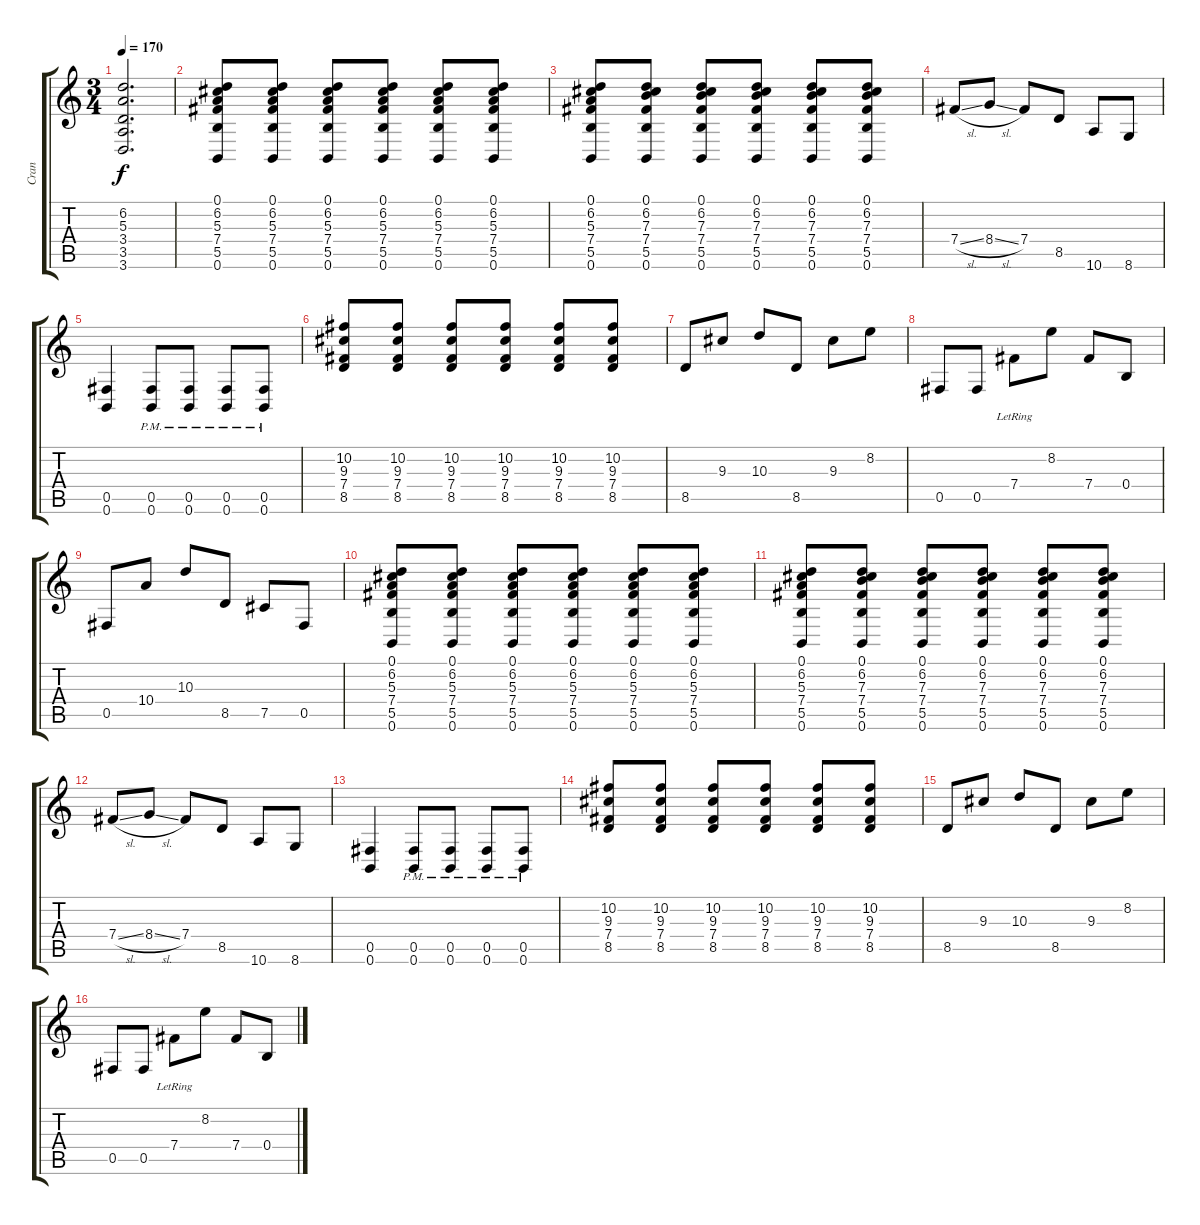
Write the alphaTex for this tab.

\track ("Cran" "Cran") {instrument distortionguitar}
\staff {score tabs}
\tuning (Db4 Ab3 E3 B2 Gb2 B1) {hide}
\ts (3 4)
\tempo 170
\clef g2
\ks c
(6.2 5.3 3.4 3.5 3.6).2{d dy f} |
(0.1 6.2 5.3 7.4 5.5 0.6).8 (0.1 6.2 5.3 7.4 5.5 0.6).8 (0.1 6.2 5.3 7.4 5.5 0.6).8 (0.1 6.2 5.3 7.4 5.5 0.6).8 (0.1 6.2 5.3 7.4 5.5 0.6).8 (0.1 6.2 5.3 7.4 5.5 0.6).8 |
(0.1 6.2 5.3 7.4 5.5 0.6).8 (0.1 6.2 7.3 7.4 5.5 0.6).8 (0.1 6.2 7.3 7.4 5.5 0.6).8 (0.1 6.2 7.3 7.4 5.5 0.6).8 (0.1 6.2 7.3 7.4 5.5 0.6).8 (0.1 6.2 7.3 7.4 5.5 0.6).8 |
7.4{sl}.8 8.4{sl}.8 7.4.8 8.5.8 10.6.8 8.6.8 |
(0.5 0.6).4 (0.5{pm} 0.6{pm}).8 (0.5{pm} 0.6{pm}).8 (0.5{pm} 0.6{pm}).8 (0.5{pm} 0.6{pm}).8 |
(10.2 9.3 7.4 8.5).8 (10.2 9.3 7.4 8.5).8 (10.2 9.3 7.4 8.5).8 (10.2 9.3 7.4 8.5).8 (10.2 9.3 7.4 8.5).8 (10.2 9.3 7.4 8.5).8 |
8.5.8 9.3.8 10.3.8 8.5.8 9.3.8 8.2.8 |
0.5.8 0.5.8 7.4{lr}.8 8.2.8 7.4.8 0.4.8 |
0.5.8 10.4.8 10.3.8 8.5.8 7.5.8 0.5.8 |
(0.1 6.2 5.3 7.4 5.5 0.6).8 (0.1 6.2 5.3 7.4 5.5 0.6).8 (0.1 6.2 5.3 7.4 5.5 0.6).8 (0.1 6.2 5.3 7.4 5.5 0.6).8 (0.1 6.2 5.3 7.4 5.5 0.6).8 (0.1 6.2 5.3 7.4 5.5 0.6).8 |
(0.1 6.2 5.3 7.4 5.5 0.6).8 (0.1 6.2 7.3 7.4 5.5 0.6).8 (0.1 6.2 7.3 7.4 5.5 0.6).8 (0.1 6.2 7.3 7.4 5.5 0.6).8 (0.1 6.2 7.3 7.4 5.5 0.6).8 (0.1 6.2 7.3 7.4 5.5 0.6).8 |
7.4{sl}.8 8.4{sl}.8 7.4.8 8.5.8 10.6.8 8.6.8 |
(0.5 0.6).4 (0.5{pm} 0.6{pm}).8 (0.5{pm} 0.6{pm}).8 (0.5{pm} 0.6{pm}).8 (0.5{pm} 0.6{pm}).8 |
(10.2 9.3 7.4 8.5).8 (10.2 9.3 7.4 8.5).8 (10.2 9.3 7.4 8.5).8 (10.2 9.3 7.4 8.5).8 (10.2 9.3 7.4 8.5).8 (10.2 9.3 7.4 8.5).8 |
8.5.8 9.3.8 10.3.8 8.5.8 9.3.8 8.2.8 |
0.5.8 0.5.8 7.4{lr}.8 8.2.8 7.4.8 0.4.8
